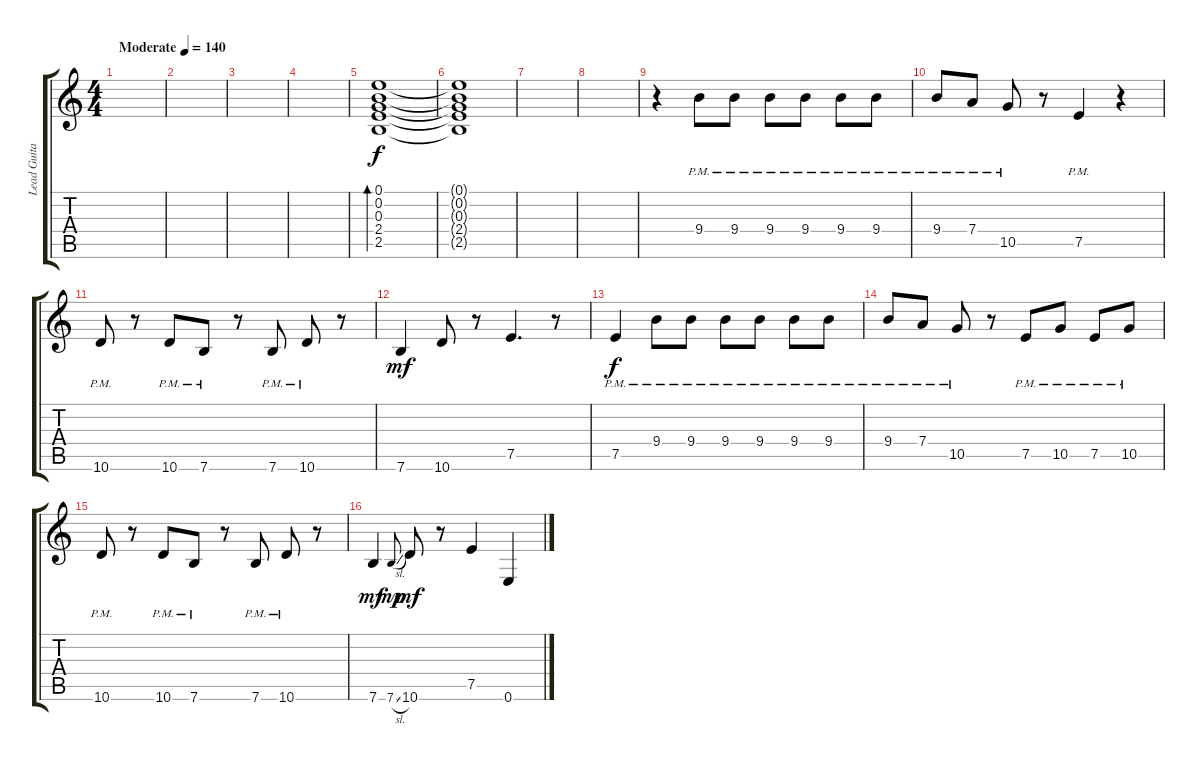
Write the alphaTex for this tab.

\track ("Lead Guitar" "Lead Guita") {instrument electricguitarclean}
\staff {score tabs}
\tuning (E4 B3 G3 D3 A2 E2) {hide}
\ts (4 4)
\tempo (140 "Moderate")
\clef g2
\ks c
|
|
|
|
(0.1 0.2 0.3 2.4 2.5).1{bd 240} |
(0.1{t} 0.2{t} 0.3{t} 2.4{t} 2.5{t}).1 |
|
|
r.4 9.4{pm}.8 9.4{pm}.8 9.4{pm}.8 9.4{pm}.8 9.4{pm}.8 9.4{pm}.8 |
9.4{pm}.8 7.4{pm}.8 10.5{pm}.8 r.8 7.5{pm}.4 r.4 |
10.6{pm}.8 r.8 10.6{pm}.8 7.6{pm}.8 r.8 7.6{pm}.8 10.6{pm}.8 r.8 |
7.6.4{dy mf} 10.6.8 r.8 7.5.4{d} r.8 |
7.5{pm}.4{dy f} 9.4{pm}.8 9.4{pm}.8 9.4{pm}.8 9.4{pm}.8 9.4{pm}.8 9.4{pm}.8 |
9.4{pm}.8 7.4{pm}.8 10.5{pm}.8 r.8 7.5{pm}.8 10.5{pm}.8 7.5{pm}.8 10.5{pm}.8 |
10.6{pm}.8 r.8 10.6{pm}.8 7.6{pm}.8 r.8 7.6{pm}.8 10.6{pm}.8 r.8 |
7.6.4{dy mf} 7.6{sl}.8{gr onbeat dy mp} 10.6.8{dy mf} r.8 7.5.4 0.6.4
